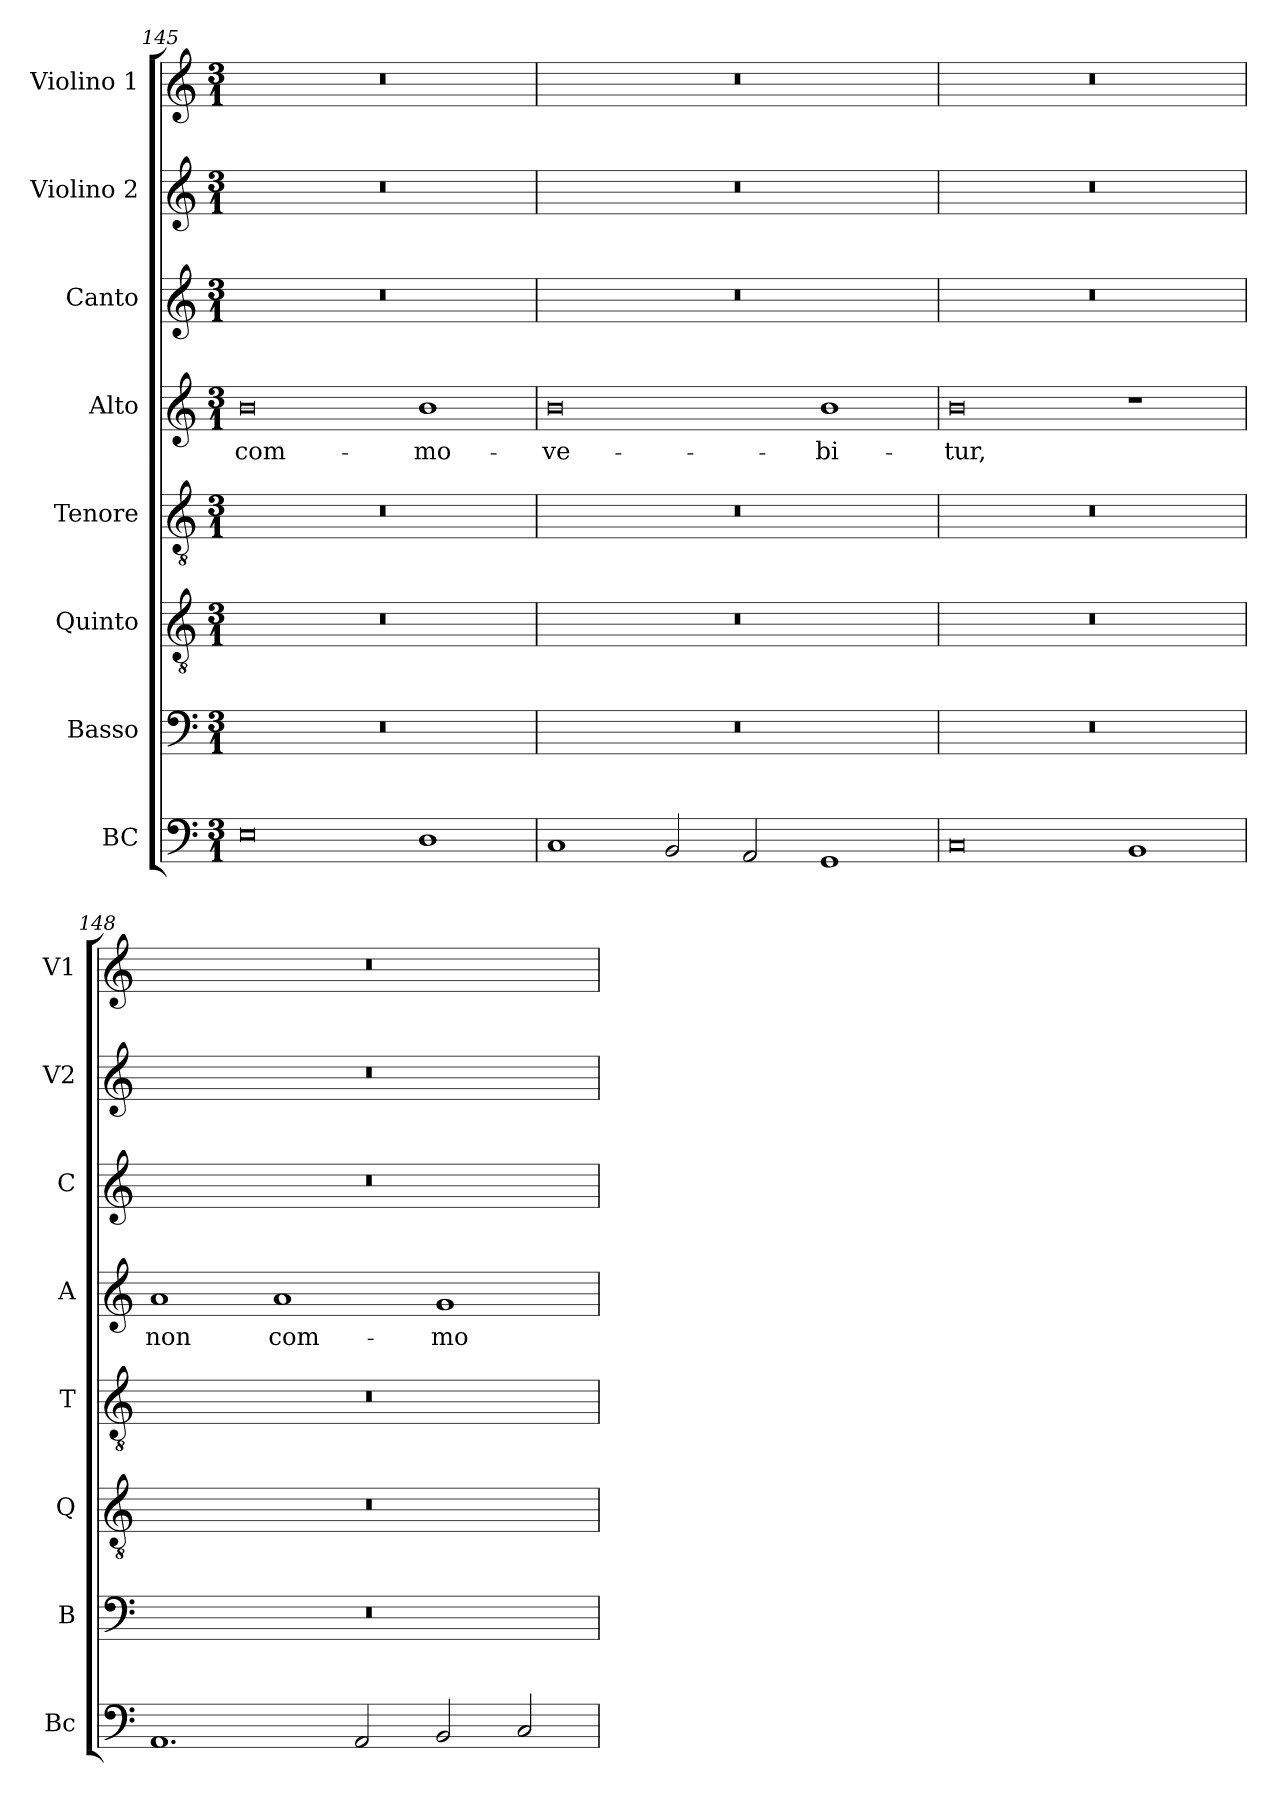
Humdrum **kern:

**kern	**kern	**kern	**kern	**kern	**text	**kern	**kern	**kern
*part8	*part7	*part6	*part5	*part4	*part4	*part3	*part2	*part1
*staff8	*staff7	*staff6	*staff5	*staff4	*staff4	*staff3	*staff2	*staff1
*I"BC	*I"Basso	*I"Quinto	*I"Tenore	*I"Alto	*	*I"Canto	*I"Violino 2	*I"Violino 1
*I'Bc	*I'B	*I'Q	*I'T	*I'A	*	*I'C	*I'V2	*I'V1
*clefF4	*clefF4	*clefGv2	*clefGv2	*clefG2	*	*clefG2	*clefG2	*clefG2
*k[]	*k[]	*k[]	*k[]	*k[]	*	*k[]	*k[]	*k[]
*C:	*C:	*C:	*C:	*C:	*	*C:	*C:	*C:
*M3/1	*M3/1	*M3/1	*M3/1	*M3/1	*	*M3/1	*M3/1	*M3/1
=145	=145	=145	=145	=145	=145	=145	=145	=145
!	!	!	!	!	!LO:LY:b	!	!	!
0E	0.r	0.r	0.r	0b	com-	0.r	0.r	0.r
!	!	!	!	!	!LO:LY:b	!	!	!
1D	.	.	.	1b	-mo-	.	.	.
=146	=146	=146	=146	=146	=146	=146	=146	=146
!	!	!	!	!	!LO:LY:b	!	!	!
1C	0.r	0.r	0.r	0b	-ve-	0.r	0.r	0.r
2BB/	.	.	.	.	.	.	.	.
2AA/	.	.	.	.	.	.	.	.
!	!	!	!	!	!LO:LY:b	!	!	!
1GG	.	.	.	1b	-bi-	.	.	.
=147	=147	=147	=147	=147	=147	=147	=147	=147
!	!	!	!	!	!LO:LY:b	!	!	!
0C	0.r	0.r	0.r	0b	-tur,	0.r	0.r	0.r
1BB	.	.	.	1r	.	.	.	.
=148	=148	=148	=148	=148	=148	=148	=148	=148
!	!	!	!	!	!LO:LY:b	!	!	!
1.AA	0.r	0.r	0.r	1a	non	0.r	0.r	0.r
!	!	!	!	!	!LO:LY:b	!	!	!
.	.	.	.	1a	com-	.	.	.
2AA/	.	.	.	.	.	.	.	.
!	!	!	!	!	!LO:LY:b	!	!	!
2BB/	.	.	.	1g	-mo-	.	.	.
2C/	.	.	.	.	.	.	.	.
=	=	=	=	=	=	=	=	=
*-	*-	*-	*-	*-	*-	*-	*-	*-
